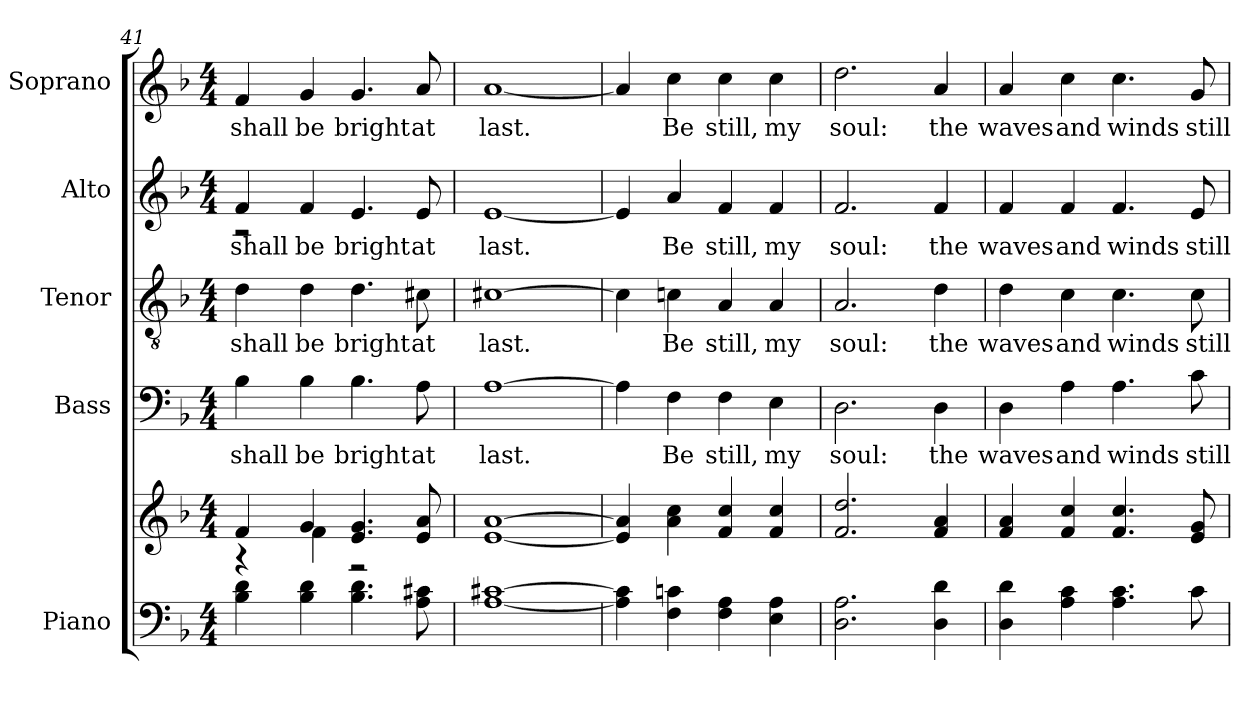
**kern	**kern	**kern	**text	**kern	**text	**kern	**text	**kern	**text
*part5	*part5	*part4	*part4	*part3	*part3	*part2	*part2	*part1	*part1
*staff6	*staff5	*staff4	*staff4	*staff3	*staff3	*staff2	*staff2	*staff1	*staff1
*I"Piano	*	*I"Bass	*	*I"Tenor	*	*I"Alto	*	*I"Soprano	*
*I'Pno.	*	*I'B.	*	*I'T.	*	*I'A.	*	*I'S.	*
*clefF4	*clefG2	*clefF4	*	*clefGv2	*	*clefG2	*	*clefG2	*
*	*	*	*	*ITrd7c12	*	*	*	*	*
*k[b-]	*k[b-]	*k[b-]	*	*k[b-]	*	*k[b-]	*	*k[b-]	*
*F:	*F:	*F:	*	*F:	*	*F:	*	*F:	*
*M4/4	*M4/4	*M4/4	*	*M4/4	*	*M4/4	*	*M4/4	*
=41	=41	=41	=41	=41	=41	=41	=41	=41	=41
*	*^	*	*	*	*	*	*	*	*
!	!	!	!	!LO:LY:b:color=#000000	!	!	!	!	!	!
!	!	!	!	!	!	!LO:LY:b:color=#000000	!	!	!	!
!	!	!	!	!	!	!	!	!LO:LY:b:color=#000000	!	!
*	*	*	*	*	*	*	*^	*	*	*
!	!	!	!	!	!	!	!	!	!	!	!LO:LY:b:color=#000000
4B-i\ 4di	4fi/	4r	4B-i\	shall	4Di\	shall	4fi/	2r	shall	4fi/	shall
!	!	!	!	!LO:LY:b:color=#000000	!	!	!	!	!	!	!
!	!	!	!	!	!	!LO:LY:b:color=#000000	!	!	!	!	!
!	!	!	!	!	!	!	!	!	!LO:LY:b:color=#000000	!	!
!	!	!	!	!	!	!	!	!	!	!	!LO:LY:b:color=#000000
4B-i\ 4di	4gi/	4fi\	4B-i\	be	4Di\	be	4fi/	.	be	4gi/	be
!	!	!	!	!LO:LY:b:color=#000000	!	!	!	!	!	!	!
!	!	!	!	!	!	!LO:LY:b:color=#000000	!	!	!	!	!
!	!	!	!	!	!	!	!	!	!LO:LY:b:color=#000000	!	!
!	!	!	!	!	!	!	!	!	!	!	!LO:LY:b:color=#000000
4.B-i\ 4.di	4.ei/ 4.gi	2r	4.B-i\	bright	4.Di\	bright	4.ei/	2ryy	bright	4.gi/	bright
!	!	!	!	!LO:LY:b:color=#000000	!	!	!	!	!	!	!
!	!	!	!	!	!	!LO:LY:b:color=#000000	!	!	!	!	!
!	!	!	!	!	!	!	!	!	!LO:LY:b:color=#000000	!	!
!	!	!	!	!	!	!	!	!	!	!	!LO:LY:b:color=#000000
8Ai\ 8c#Xi	8ei/ 8ai	.	8Ai\	at	8C#Xi\	at	8ei/	.	at	8ai/	at
*	*v	*v	*	*	*	*	*v	*v	*	*	*
!!LO:PB:g=z
=42	=42	=42	=42	=42	=42	=42	=42	=42	=42
!	!	!	!LO:LY:b:color=#000000	!	!	!	!	!	!
!	!	!	!	!	!LO:LY:b:color=#000000	!	!	!	!
!	!	!	!	!	!	!	!LO:LY:b:color=#000000	!	!
!	!	!	!	!	!	!	!	!	!LO:LY:b:color=#000000
[<1Ai [>1c#Xi	[<1ei [>1ai	[>1Ai	last.	[>1C#Xi	last.	[<1ei	last.	[<1ai	last.
=43	=43	=43	=43	=43	=43	=43	=43	=43	=43
4Ai\] 4c#i]	4ei/] 4ai]	4Ai\]	.	4C#i\]	.	4ei/]	.	4ai/]	.
!	!	!	!LO:LY:b:color=#000000	!	!	!	!	!	!
!	!	!	!	!	!LO:LY:b:color=#000000	!	!	!	!
!	!	!	!	!	!	!	!LO:LY:b:color=#000000	!	!
!	!	!	!	!	!	!	!	!	!LO:LY:b:color=#000000
4Fi\ 4cni	4ai\ 4cci	4Fi\	Be	4Cni\	Be	4ai/	Be	4cci\	Be
!	!	!	!LO:LY:b:color=#000000	!	!	!	!	!	!
!	!	!	!	!	!LO:LY:b:color=#000000	!	!	!	!
!	!	!	!	!	!	!	!LO:LY:b:color=#000000	!	!
!	!	!	!	!	!	!	!	!	!LO:LY:b:color=#000000
4Fi\ 4Ai	4fi/ 4cci	4Fi\	still,	4AAi/	still,	4fi/	still,	4cci\	still,
!	!	!	!LO:LY:b:color=#000000	!	!	!	!	!	!
!	!	!	!	!	!LO:LY:b:color=#000000	!	!	!	!
!	!	!	!	!	!	!	!LO:LY:b:color=#000000	!	!
!	!	!	!	!	!	!	!	!	!LO:LY:b:color=#000000
4Ei\ 4Ai	4fi/ 4cci	4Ei\	my	4AAi/	my	4fi/	my	4cci\	my
=44	=44	=44	=44	=44	=44	=44	=44	=44	=44
!	!	!	!LO:LY:b:color=#000000	!	!	!	!	!	!
!	!	!	!	!	!LO:LY:b:color=#000000	!	!	!	!
!	!	!	!	!	!	!	!LO:LY:b:color=#000000	!	!
!	!	!	!	!	!	!	!	!	!LO:LY:b:color=#000000
2.Di\ 2.Ai	2.fi/ 2.ddi	2.Di\	soul:	2.AAi/	soul:	2.fi/	soul:	2.ddi\	soul:
!	!	!	!LO:LY:b:color=#000000	!	!	!	!	!	!
!	!	!	!	!	!LO:LY:b:color=#000000	!	!	!	!
!	!	!	!	!	!	!	!LO:LY:b:color=#000000	!	!
!	!	!	!	!	!	!	!	!	!LO:LY:b:color=#000000
4Di\ 4di	4fi/ 4ai	4Di\	the	4Di\	the	4fi/	the	4ai/	the
=45	=45	=45	=45	=45	=45	=45	=45	=45	=45
!	!	!	!LO:LY:b:color=#000000	!	!	!	!	!	!
!	!	!	!	!	!LO:LY:b:color=#000000	!	!	!	!
!	!	!	!	!	!	!	!LO:LY:b:color=#000000	!	!
!	!	!	!	!	!	!	!	!	!LO:LY:b:color=#000000
4Di\ 4di	4fi/ 4ai	4Di\	waves	4Di\	waves	4fi/	waves	4ai/	waves
!	!	!	!LO:LY:b:color=#000000	!	!	!	!	!	!
!	!	!	!	!	!LO:LY:b:color=#000000	!	!	!	!
!	!	!	!	!	!	!	!LO:LY:b:color=#000000	!	!
!	!	!	!	!	!	!	!	!	!LO:LY:b:color=#000000
4Ai\ 4ci	4fi/ 4cci	4Ai\	and	4Ci\	and	4fi/	and	4cci\	and
!	!	!	!LO:LY:b:color=#000000	!	!	!	!	!	!
!	!	!	!	!	!LO:LY:b:color=#000000	!	!	!	!
!	!	!	!	!	!	!	!LO:LY:b:color=#000000	!	!
!	!	!	!	!	!	!	!	!	!LO:LY:b:color=#000000
4.Ai\ 4.ci	4.fi/ 4.cci	4.Ai\	winds	4.Ci\	winds	4.fi/	winds	4.cci\	winds
!	!	!	!LO:LY:b:color=#000000	!	!	!	!	!	!
!	!	!	!	!	!LO:LY:b:color=#000000	!	!	!	!
!	!	!	!	!	!	!	!LO:LY:b:color=#000000	!	!
!	!	!	!	!	!	!	!	!	!LO:LY:b:color=#000000
8ci\	8ei/ 8gi	8ci\	still	8Ci\	still	8ei/	still	8gi/	still
=	=	=	=	=	=	=	=	=	=
*-	*-	*-	*-	*-	*-	*-	*-	*-	*-
